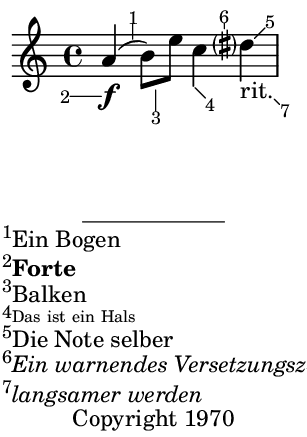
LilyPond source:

%% Generated by lilypond-book.py
%% Options: [exampleindent=10.16\mm,indent=0\mm,line-width=160\mm,papersize=a8,quote,ragged-right]
\include "lilypond-book-preamble.ly"


% ****************************************************************
% Start cut-&-pastable-section
% ****************************************************************



\paper {
  #(set-paper-size "a8")
  indent = 0\mm
  line-width = 160\mm
  % offset the left padding, also add 1mm as lilypond creates cropped
  % images with a little space on the right
  line-width = #(- line-width (* mm  3.000000) (* mm 1))
  line-width = 160\mm - 2.0 * 10.16\mm
  % offset the left padding, also add 1mm as lilypond creates cropped
  % images with a little space on the right
  line-width = #(- line-width (* mm  3.000000) (* mm 1))
  ragged-right = ##t
}

\layout {
  
}





% ****************************************************************
% ly snippet:
% ****************************************************************
\sourcefileline 1324
\book {
  \header { copyright = \markup { "Copyright 1970" } }
  \relative {
    a'4-\footnote #'(-3 . 0) \markup { \bold Forte } \f
    -\footnote #'(0 . 1.5) \markup { Ein Bogen } (
    b8)-\footnote #'(0 . -2) \markup { Balken } [ e]
    \single\footnote #'(1 . -1)
      \markup  { \teeny { Das ist ein Hals } } Stem
    c4
    \single\footnote #'(0 . 0.5)
      \markup \italic { Ein warnendes Versetzungszeichen } AccidentalCautionary
    \footnote #'(1 . 1) "Die Note selber"
    dis?4-\footnote #'(0.5 . -0.5) \markup \italic { langsamer werden }
         _"rit."
  }
}



% ****************************************************************
% end ly snippet
% ****************************************************************
